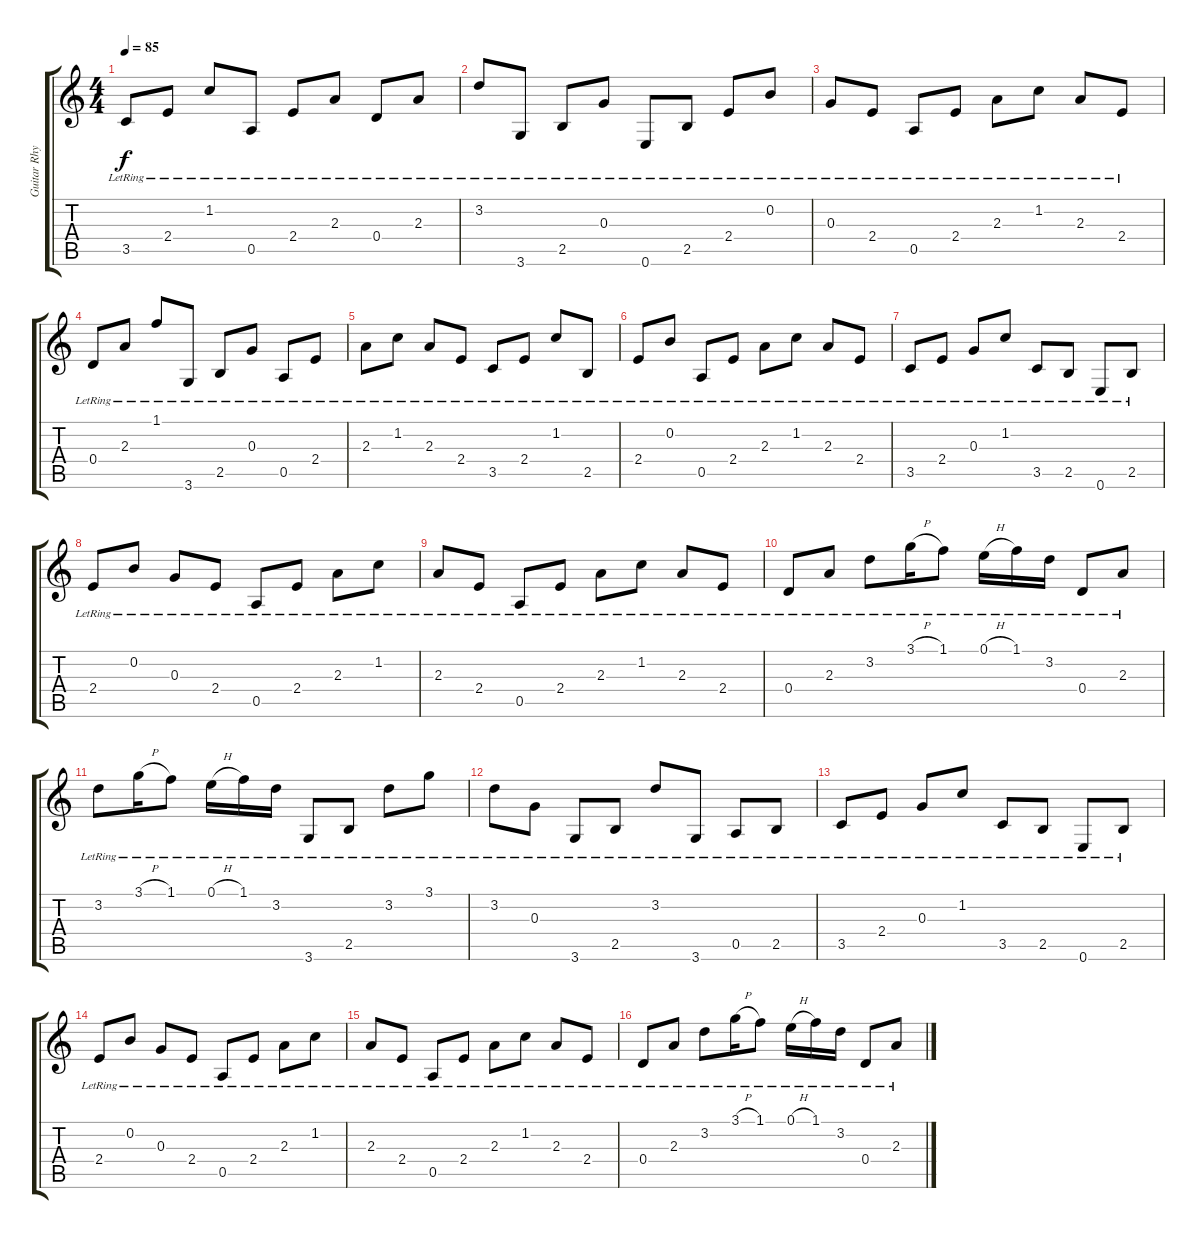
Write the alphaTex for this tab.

\track ("Guitar Rhythm" "Guitar Rhy") {instrument acousticguitarsteel}
\staff {score tabs}
\tuning (E4 B3 G3 D3 A2 E2) {hide}
\ts (4 4)
\tempo 85
\clef g2
\ks c
3.5{lr}.8{dy f} 2.4{lr}.8 1.2{lr}.8 0.5{lr}.8 2.4{lr}.8 2.3{lr}.8 0.4{lr}.8 2.3{lr}.8 |
3.2{lr}.8 3.6{lr}.8 2.5{lr}.8 0.3{lr}.8 0.6{lr}.8 2.5{lr}.8 2.4{lr}.8 0.2{lr}.8 |
0.3{lr}.8 2.4{lr}.8 0.5{lr}.8 2.4{lr}.8 2.3{lr}.8 1.2{lr}.8 2.3{lr}.8 2.4{lr}.8 |
0.4{lr}.8 2.3{lr}.8 1.1{lr}.8 3.6{lr}.8 2.5{lr}.8 0.3{lr}.8 0.5{lr}.8 2.4{lr}.8 |
2.3{lr}.8 1.2{lr}.8 2.3{lr}.8 2.4{lr}.8 3.5{lr}.8 2.4{lr}.8 1.2{lr}.8 2.5{lr}.8 |
2.4{lr}.8 0.2{lr}.8 0.5{lr}.8 2.4{lr}.8 2.3{lr}.8 1.2{lr}.8 2.3{lr}.8 2.4{lr}.8 |
3.5{lr}.8 2.4{lr}.8 0.3{lr}.8 1.2{lr}.8 3.5{lr}.8 2.5{lr}.8 0.6{lr}.8 2.5{lr}.8 |
2.4{lr}.8 0.2{lr}.8 0.3{lr}.8 2.4{lr}.8 0.5{lr}.8 2.4{lr}.8 2.3{lr}.8 1.2{lr}.8 |
2.3{lr}.8 2.4{lr}.8 0.5{lr}.8 2.4{lr}.8 2.3{lr}.8 1.2{lr}.8 2.3{lr}.8 2.4{lr}.8 |
0.4{lr}.8 2.3{lr}.8 3.2{lr}.8 3.1{h lr}.16 1.1{lr}.8 0.1{h lr}.16 1.1{lr}.16 3.2{lr}.16 0.4{lr}.8 2.3{lr}.8 |
3.2{lr}.8 3.1{h lr}.16 1.1{lr}.8 0.1{h lr}.16 1.1{lr}.16 3.2{lr}.16 3.6{lr}.8 2.5{lr}.8 3.2{lr}.8 3.1{lr}.8 |
3.2{lr}.8 0.3{lr}.8 3.6{lr}.8 2.5{lr}.8 3.2{lr}.8 3.6{lr}.8 0.5{lr}.8 2.5{lr}.8 |
3.5{lr}.8 2.4{lr}.8 0.3{lr}.8 1.2{lr}.8 3.5{lr}.8 2.5{lr}.8 0.6{lr}.8 2.5{lr}.8 |
2.4{lr}.8 0.2{lr}.8 0.3{lr}.8 2.4{lr}.8 0.5{lr}.8 2.4{lr}.8 2.3{lr}.8 1.2{lr}.8 |
2.3{lr}.8 2.4{lr}.8 0.5{lr}.8 2.4{lr}.8 2.3{lr}.8 1.2{lr}.8 2.3{lr}.8 2.4{lr}.8 |
0.4{lr}.8 2.3{lr}.8 3.2{lr}.8 3.1{h lr}.16 1.1{lr}.8 0.1{h lr}.16 1.1{lr}.16 3.2{lr}.16 0.4{lr}.8 2.3{lr}.8
